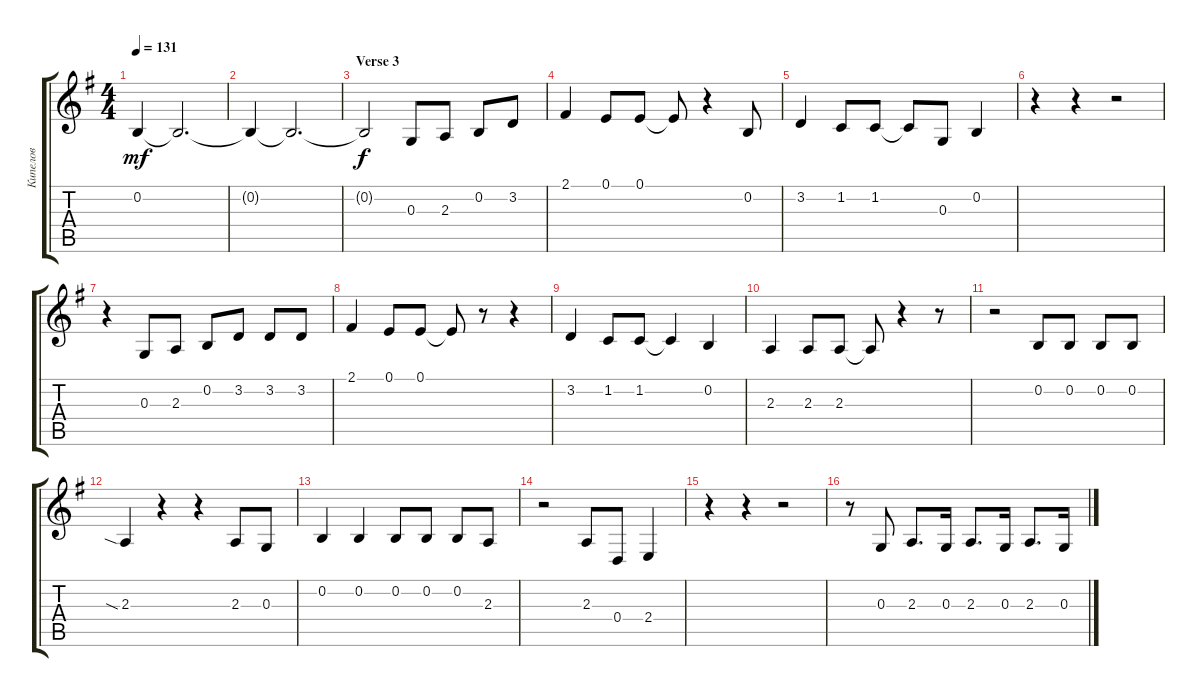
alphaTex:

\track ("Кипелов" "Кипелов") {instrument violin}
\staff {score tabs}
\tuning (E4 B3 G3 D3 A2 E2) {hide}
\ts (4 4)
\tempo 131
\clef g2
\ks g
0.2{t}.4{dy mf} 0.2{t}.2{d} |
0.2{t}.4 0.2{t}.2{d} |
\section ("" "Verse 3")
0.2{t}.2{dy f} 0.3.8 2.3.8 0.2.8 3.2.8 |
2.1.4 0.1.8 0.1.8 0.1{t}.8 r.4 0.2.8 |
3.2.4 1.2.8 1.2.8 1.2{t}.8 0.3.8 0.2.4 |
r.4 r.4 r.2 |
r.4 0.3.8 2.3.8 0.2.8 3.2.8 3.2.8 3.2.8 |
2.1.4 0.1.8 0.1.8 0.1{t}.8 r.8 r.4 |
3.2.4 1.2.8 1.2.8 1.2{t}.4 0.2.4 |
2.3.4 2.3.8 2.3.8 2.3{t}.8 r.4 r.8 |
r.2 0.2.8 0.2.8 0.2.8 0.2.8 |
2.3{sia}.4 r.4 r.4 2.3.8 0.3.8 |
0.2.4 0.2.4 0.2.8 0.2.8 0.2.8 2.3.8 |
r.2 2.3.8 0.4.8 2.4.4 |
r.4 r.4 r.2 |
r.8 0.3.8 2.3.8{d} 0.3.16 2.3.8{d} 0.3.16 2.3.8{d} 0.3.16
